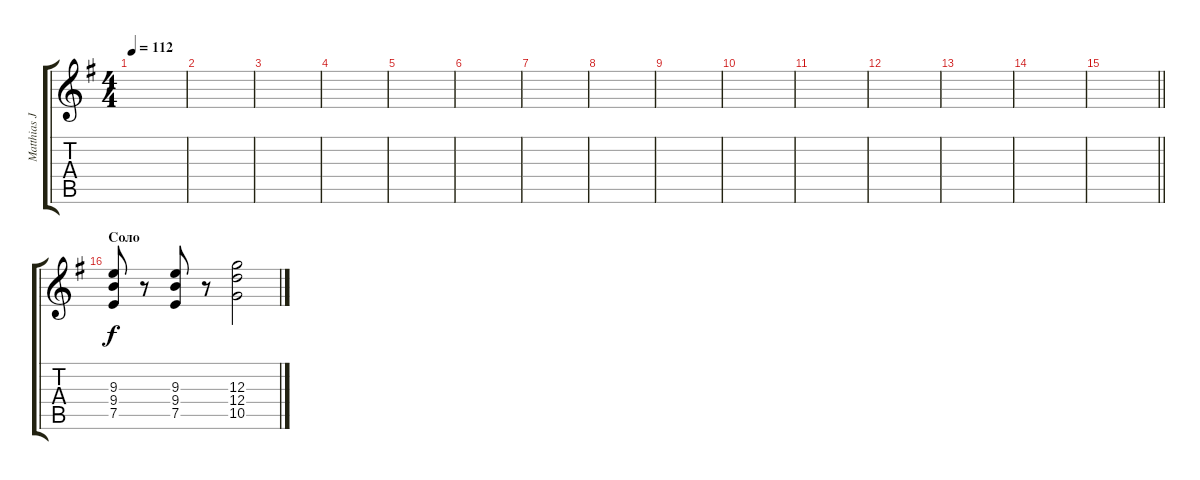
\track ("Matthias Jabs" "Matthias J") {instrument overdrivenguitar}
\staff {score tabs}
\tuning (E4 B3 G3 D3 A2 E2) {hide}
\ts (4 4)
\tempo 112
\clef g2
\ks eminor
|
|
|
|
|
|
|
|
|
|
|
|
|
|
\barLineRight lightlight
|
\section ("" "Соло")
(9.3 9.4 7.5).8 r.8 (9.3 9.4 7.5).8 r.8 (12.3 12.4 10.5).2
